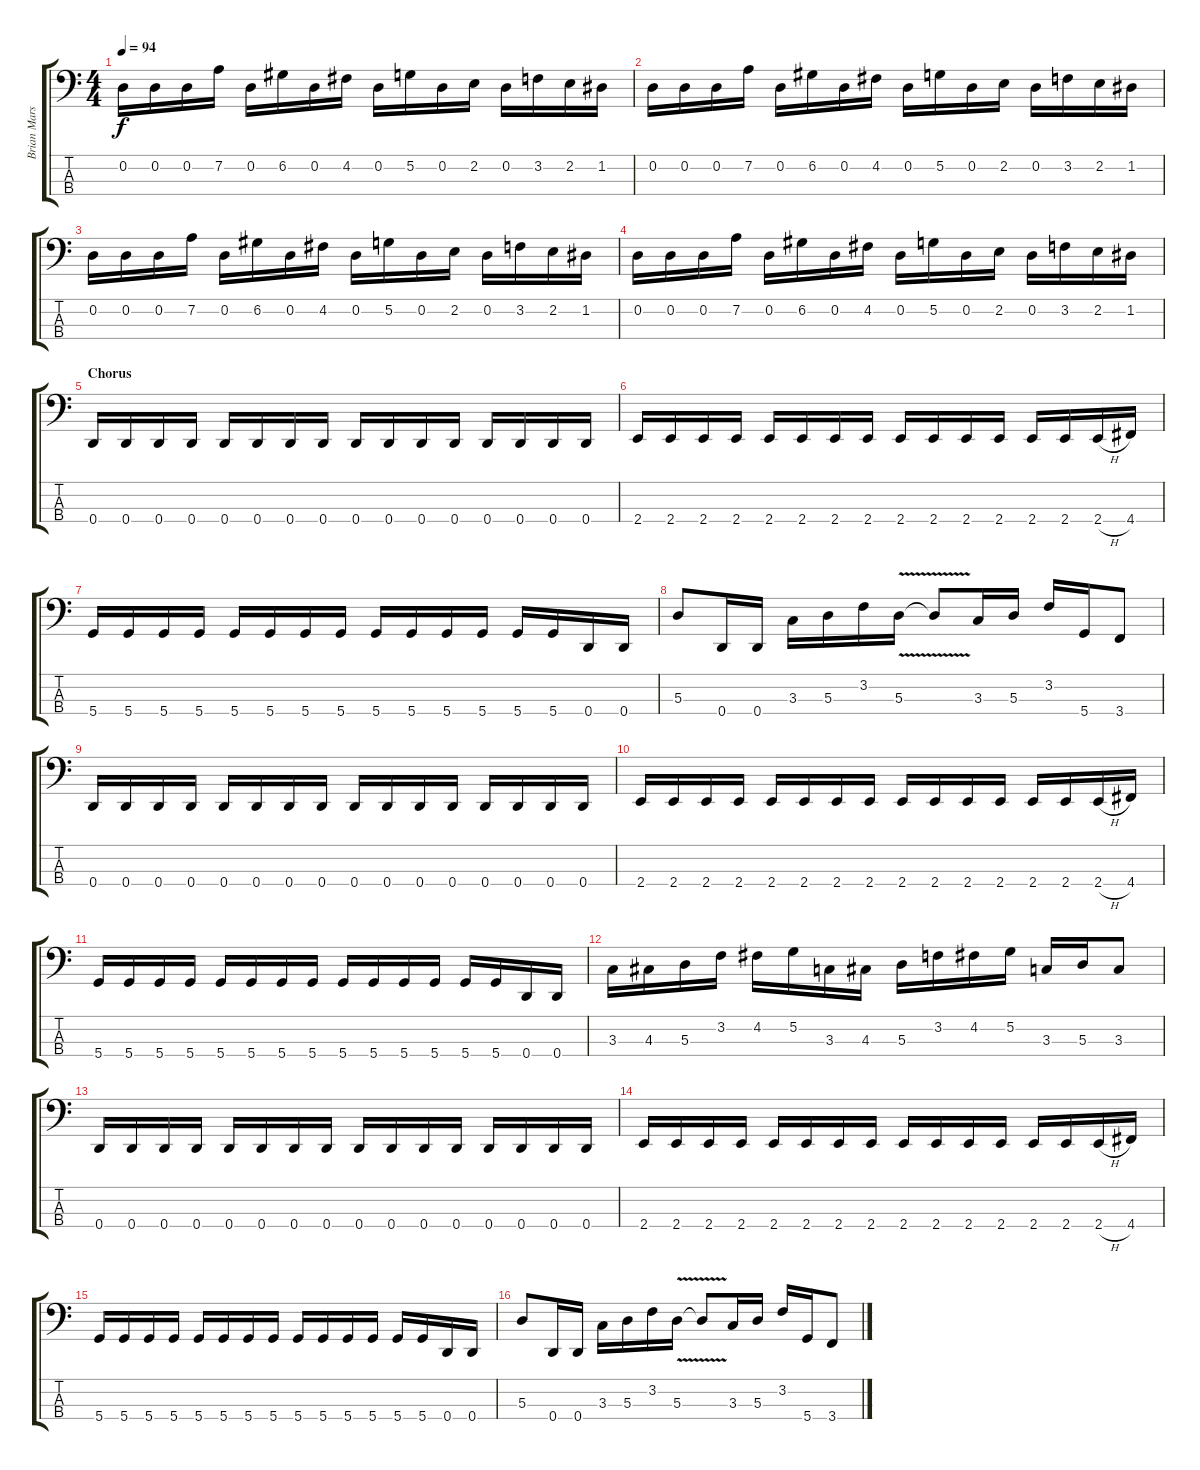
\track ("Brian Marshall" "Brian Mars") {instrument electricbasspick}
\staff {score tabs}
\tuning (G2 D2 A1 D1) {hide}
\ts (4 4)
\tempo 94
\clef f4
\ks c
0.2.16{dy f} 0.2.16 0.2.16 7.2.16 0.2.16 6.2.16 0.2.16 4.2.16 0.2.16 5.2.16 0.2.16 2.2.16 0.2.16 3.2.16 2.2.16 1.2.16 |
0.2.16 0.2.16 0.2.16 7.2.16 0.2.16 6.2.16 0.2.16 4.2.16 0.2.16 5.2.16 0.2.16 2.2.16 0.2.16 3.2.16 2.2.16 1.2.16 |
0.2.16 0.2.16 0.2.16 7.2.16 0.2.16 6.2.16 0.2.16 4.2.16 0.2.16 5.2.16 0.2.16 2.2.16 0.2.16 3.2.16 2.2.16 1.2.16 |
0.2.16 0.2.16 0.2.16 7.2.16 0.2.16 6.2.16 0.2.16 4.2.16 0.2.16 5.2.16 0.2.16 2.2.16 0.2.16 3.2.16 2.2.16 1.2.16 |
\section ("" "Chorus")
0.4.16 0.4.16 0.4.16 0.4.16 0.4.16 0.4.16 0.4.16 0.4.16 0.4.16 0.4.16 0.4.16 0.4.16 0.4.16 0.4.16 0.4.16 0.4.16 |
2.4.16 2.4.16 2.4.16 2.4.16 2.4.16 2.4.16 2.4.16 2.4.16 2.4.16 2.4.16 2.4.16 2.4.16 2.4.16 2.4.16 2.4{h}.16 4.4.16 |
5.4.16 5.4.16 5.4.16 5.4.16 5.4.16 5.4.16 5.4.16 5.4.16 5.4.16 5.4.16 5.4.16 5.4.16 5.4.16 5.4.16 0.4.16 0.4.16 |
5.3.8 0.4.16 0.4.16 3.3.16 5.3.16 3.2.16 5.3{v}.16 5.3{t}.8 3.3.16 5.3.16 3.2.16 5.4.16 3.4.8 |
0.4.16 0.4.16 0.4.16 0.4.16 0.4.16 0.4.16 0.4.16 0.4.16 0.4.16 0.4.16 0.4.16 0.4.16 0.4.16 0.4.16 0.4.16 0.4.16 |
2.4.16 2.4.16 2.4.16 2.4.16 2.4.16 2.4.16 2.4.16 2.4.16 2.4.16 2.4.16 2.4.16 2.4.16 2.4.16 2.4.16 2.4{h}.16 4.4.16 |
5.4.16 5.4.16 5.4.16 5.4.16 5.4.16 5.4.16 5.4.16 5.4.16 5.4.16 5.4.16 5.4.16 5.4.16 5.4.16 5.4.16 0.4.16 0.4.16 |
3.3.16 4.3.16 5.3.16 3.2.16 4.2.16 5.2.16 3.3.16 4.3.16 5.3.16 3.2.16 4.2.16 5.2.16 3.3.16 5.3.16 3.3.8 |
0.4.16 0.4.16 0.4.16 0.4.16 0.4.16 0.4.16 0.4.16 0.4.16 0.4.16 0.4.16 0.4.16 0.4.16 0.4.16 0.4.16 0.4.16 0.4.16 |
2.4.16 2.4.16 2.4.16 2.4.16 2.4.16 2.4.16 2.4.16 2.4.16 2.4.16 2.4.16 2.4.16 2.4.16 2.4.16 2.4.16 2.4{h}.16 4.4.16 |
5.4.16 5.4.16 5.4.16 5.4.16 5.4.16 5.4.16 5.4.16 5.4.16 5.4.16 5.4.16 5.4.16 5.4.16 5.4.16 5.4.16 0.4.16 0.4.16 |
5.3.8 0.4.16 0.4.16 3.3.16 5.3.16 3.2.16 5.3{v}.16 5.3{t}.8 3.3.16 5.3.16 3.2.16 5.4.16 3.4.8
